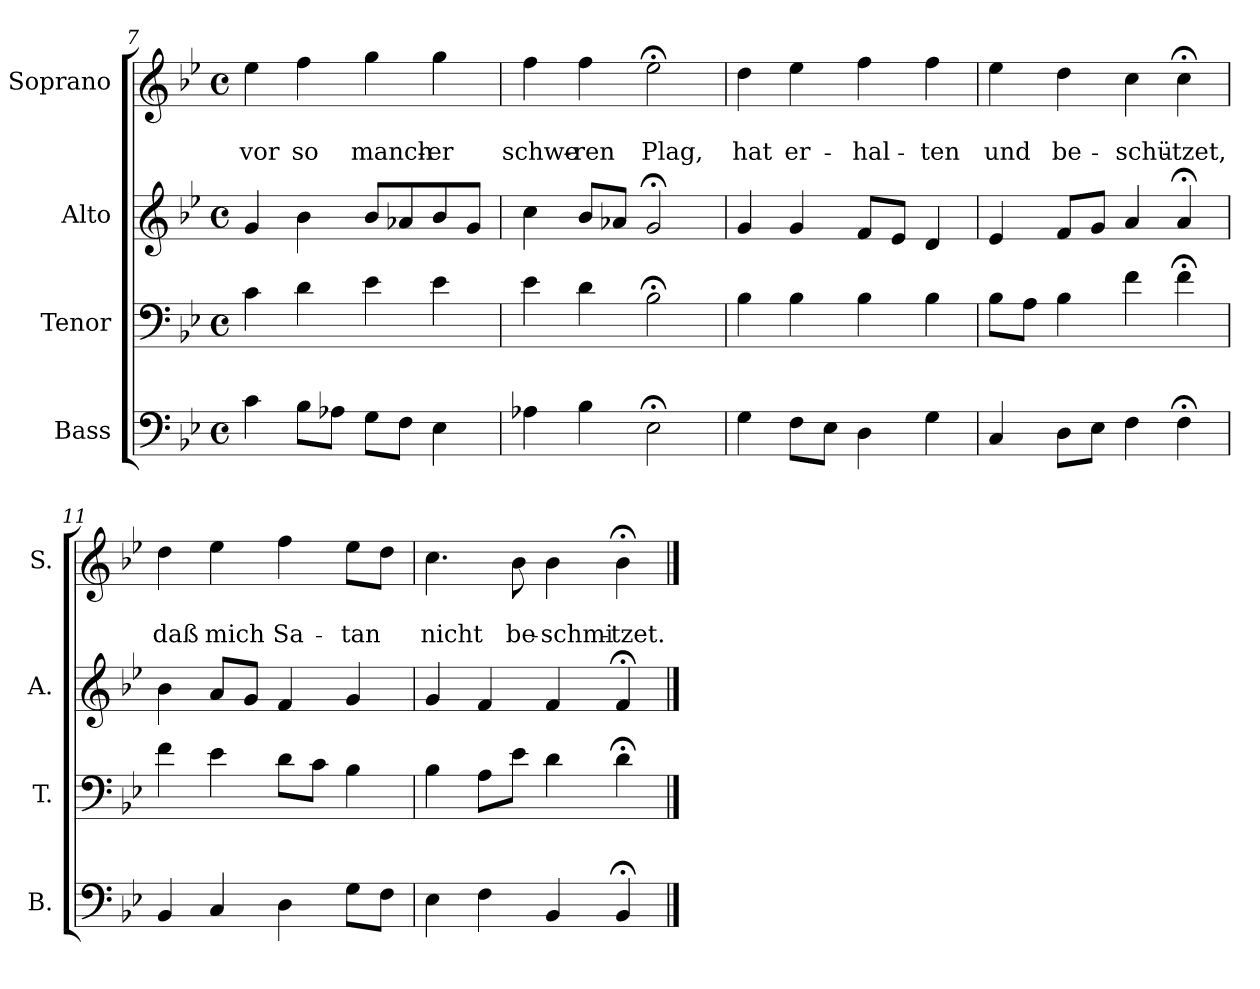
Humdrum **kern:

**kern	**kern	**kern	**kern	**text	**text
*part4	*part3	*part2	*part1	*part1	*part1
*staff4	*staff3	*staff2	*staff1	*staff1	*staff1
*I"Bass	*I"Tenor	*I"Alto	*I"Soprano	*	*
*I'B.	*I'T.	*I'A.	*I'S.	*	*
*clefF4	*clefF4	*clefG2	*clefG2	*	*
*k[b-e-]	*k[b-e-]	*k[b-e-]	*k[b-e-]	*	*
*B-:	*B-:	*B-:	*B-:	*	*
*M4/4	*M4/4	*M4/4	*M4/4	*	*
*met(c)	*met(c)	*met(c)	*met(c)	*	*
=7	=7	=7	=7	=7	=7
4c\	4c\	4g/	4ee-\	.	vor
8B-\L	4d\	4b-\	4ff\	.	so
8A-X\J	.	.	.	.	.
8G\L	4e-\	8b-/L	4gg\	.	manch-
8F\J	.	8a-X/	.	.	.
4E-\	4e-\	8b-/	4gg\	.	-er
.	.	8g/J	.	.	.
=8	=8	=8	=8	=8	=8
4A-X\	4e-\	4cc\	4ff\	.	schwe-
4B-\	4d\	8b-/L	4ff\	.	-ren
.	.	8a-X/J	.	.	.
2E-;<\	2B-;<\	2g;</	2ee-;<\	.	Plag,
!!LO:PB:g=z
=9	=9	=9	=9	=9	=9
4G\	4B-\	4g/	4dd\	.	hat
8F\L	4B-\	4g/	4ee-\	.	er-
8E-\J	.	.	.	.	.
4D\	4B-\	8f/L	4ff\	.	-hal-
.	.	8e-/J	.	.	.
4G\	4B-\	4d/	4ff\	.	-ten
=10	=10	=10	=10	=10	=10
4C/	8B-\L	4e-/	4ee-\	.	und
.	8A\J	.	.	.	.
8D\L	4B-\	8f/L	4dd\	.	be-
8E-\J	.	8g/J	.	.	.
4F\	4f\	4a/	4cc\	.	-schü-
4F;<\	4f;<\	4a;</	4cc;<\	.	-tzet,
=11	=11	=11	=11	=11	=11
4BB-/	4f\	4b-\	4dd\	.	daß
4C/	4e-\	8a/L	4ee-\	.	mich
.	.	8g/J	.	.	.
4D\	8d\L	4f/	4ff\	.	Sa-
.	8c\J	.	.	.	.
8G\L	4B-\	4g/	8ee-\L	.	-tan
8F\J	.	.	8dd\J	.	.
=12	=12	=12	=12	=12	=12
4E-\	4B-\	4g/	4.cc\	.	nicht
4F\	8A\L	4f/	.	.	.
.	8e-\J	.	8b-\	.	be-
4BB-/	4d\	4f/	4b-\	.	-schmi-
4BB-;</	4d;<\	4f;</	4b-;<\	.	-tzet.
==	==	==	==	==	==
*-	*-	*-	*-	*-	*-
